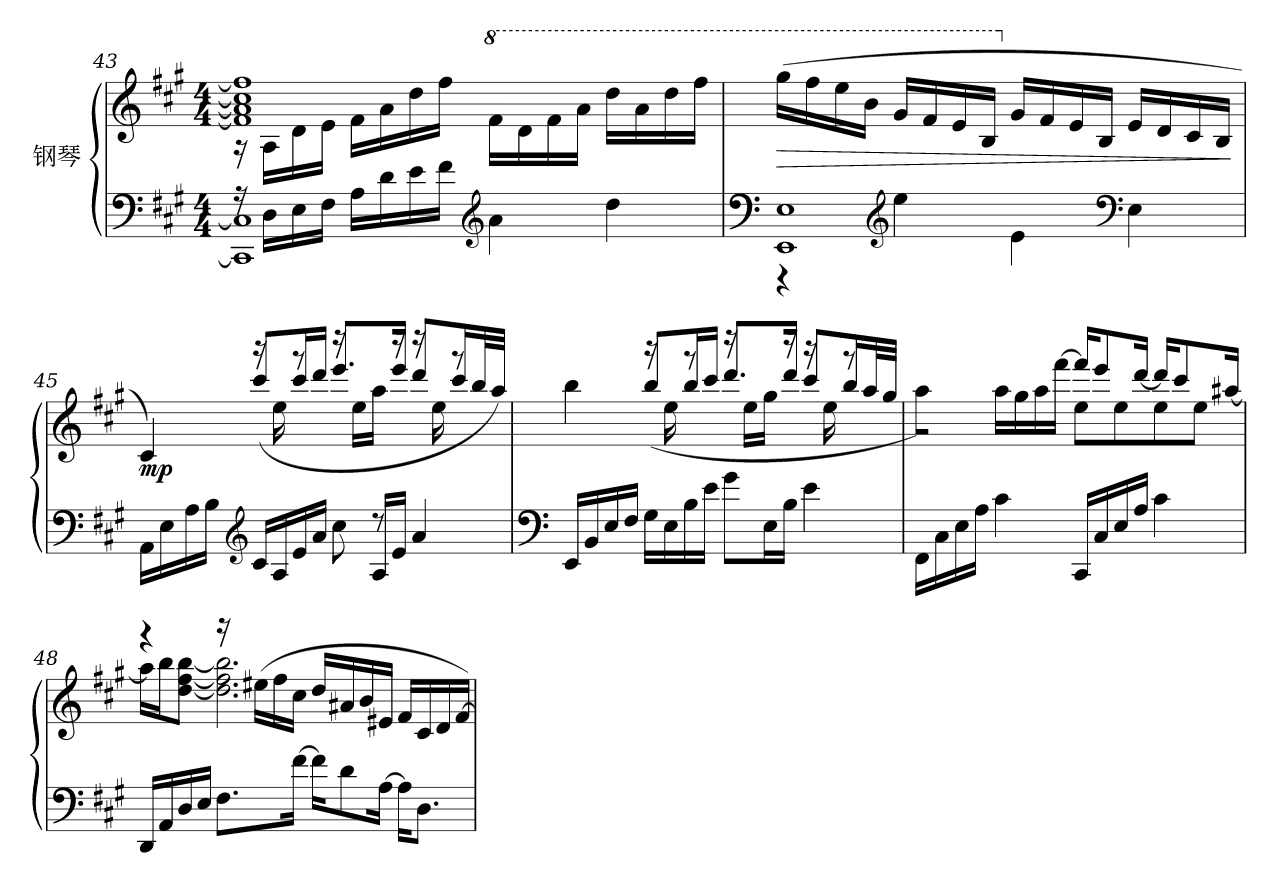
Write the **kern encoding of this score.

**kern	**kern	**dynam
*part1	*part1	*part1
*staff2	*staff1	*staff1/2
*I"钢琴	*	*
!!LO:LB:g=z
*clefF4	*clefG2	*
*k[f#c#g#]	*k[f#c#g#]	*
*M4/4	*M4/4	*
=43	=43	=43
*^	*^	*
1CC#] 1C#]	16rA	1f#] 1a] 1cc#] 1ff#]	16r	.
.	16D\LL	.	16A\LL	.
.	16E\	.	16d\	.
.	16F#\JJ	.	16e\JJ	.
.	16A\LL	.	16f#\LL	.
.	16d\	.	16a\	.
.	16e\	.	16dd\	.
.	16f#\JJ	.	16ff#\JJ	.
*clefG2	*	*	*	*
*	*	*8va	*	*
.	4a\	.	16ff#\LL	.
.	.	.	16dd\	.
.	.	.	16ff#\	.
.	.	.	16aa\JJ	.
.	4dd\	.	16ddd\LL	.
.	.	.	16aa\	.
.	.	.	16ddd\	.
.	.	.	16fff#\JJ	.
*	*	*v	*v	*
=44	=44	=44	=44
*clefF4	*	*	*
*	*	*^	*
!	!	!	!	!LO:HP:b
*	*	*v	*v	*
1EE 1E	4r	(>16ggg#\LL	>
.	.	16fff#\	.
.	.	16eee\	.
.	.	16bb\JJ	.
*clefG2	*	*	*
.	4ee\	16gg#/LL	.
.	.	16ff#/	.
.	.	16ee/	.
.	.	16b/JJ	.
*	*	*X8va	*
.	4e\	16g#/LL	.
.	.	16f#/	.
.	.	16e/	.
.	.	16B/JJ	.
*clefF4	*	*	*
.	4E\	16e/LL	.
.	.	16d/	.
.	.	16c#/	.
.	.	16B/JJ	.
*v	*v	*	*
.	.	]
!!LO:PB:g=z
=45	=45	=45
*^	*^	*
!	!	!	!	!LO:DY:b
16AA\LL	8ryy	4c#/)	4ryy	mp
16E\	.	.	.	.
*v	*v	*	*	*
16A\	.	.	.
16B\JJ	.	.	.
*clefG2	*	*	*
16c#/LL	16r	(>8ccc#/L	.
16A/	16ee\	.	.
16e/	8r	16ccc#/L	.
16a/JJ	.	16ddd/JJ	.
8cc#\	16r	8.eee/L	.
.	16ee\LL	.	.
*^	*	*	*
8r	16A/LL	16aa\JJ	.	.
.	16e/JJ	16r	16eee/Jk	.
4a/	4ryy	16r	8ddd/L	.
.	.	16ee\	.	.
.	.	8r	16ccc#/L	.
.	.	.	32bb/L	.
.	.	.	32aa/JJJ)	.
*v	*v	*	*	*
=46	=46	=46	=46
*clefF4	*	*	*
16EE/LL	4bb\	4ryy	.
16BB/	.	.	.
16E/	.	.	.
16F#/JJ	.	.	.
16G#\LL	16r	(>8bb/L	.
16E\	16ee\	.	.
16B\	8r	16bb/L	.
16e\JJ	.	16ccc#/JJ	.
8g#\L	16r	8.ddd/L	.
.	16ee\LL	.	.
16E\L	16gg#\JJ	.	.
16B\JJ	16r	16ddd/Jk	.
4e\	16r	8ccc#/L	.
.	16ee\	.	.
.	8r	16bb/L	.
.	.	32aa/L	.
.	.	32gg#/JJJ	.
!!LO:LB:g=z	!!
=47	=47	=47	=47
16FF#\LL	4aa\)	2r	.
16C#\	.	.	.
16E\	.	.	.
16A\JJ	.	.	.
4c#\	16aa\LL	.	.
.	16gg#\	.	.
.	16aa\	.	.
.	[16fff#\JJ	.	.
16CC#/LL	8ee\L	16fff#/KL]	.
16C#/	.	8eee/	.
16E/	8ee\	.	.
16A/JJ	.	[16ddd/Jk	.
4c#\	8ee\	16ddd/KL]	.
.	.	8ccc#/	.
.	8ee\J	.	.
.	.	[16aa#X/Jk	.
=48	=48	=48	=48
16DD/LL	4r	16aa#\LL]	.
16AA/	.	16bb\J	.
16D/	.	[8dd\ [8ff#\ [8bb\J	.
16E/JJ	.	.	.
8.F#\L	16r	2.dd\] 2.ff#\] 2.bb\]	.
.	(>16ee#X\LL	.	.
.	16ff#\	.	.
[16f#\Jk	16cc#\JJ	.	.
16f#\KL]	16dd/LL	.	.
8d\	16a#X/	.	.
.	16b/	.	.
[16A\Jk	16e#X/JJ	.	.
16A\KL]	16f#/LL	.	.
8.D\J	16c#/	.	.
.	16d/	.	.
.	[16f#/JJ)	.	.
*	*v	*v	*
=	=	=
*-	*-	*-
